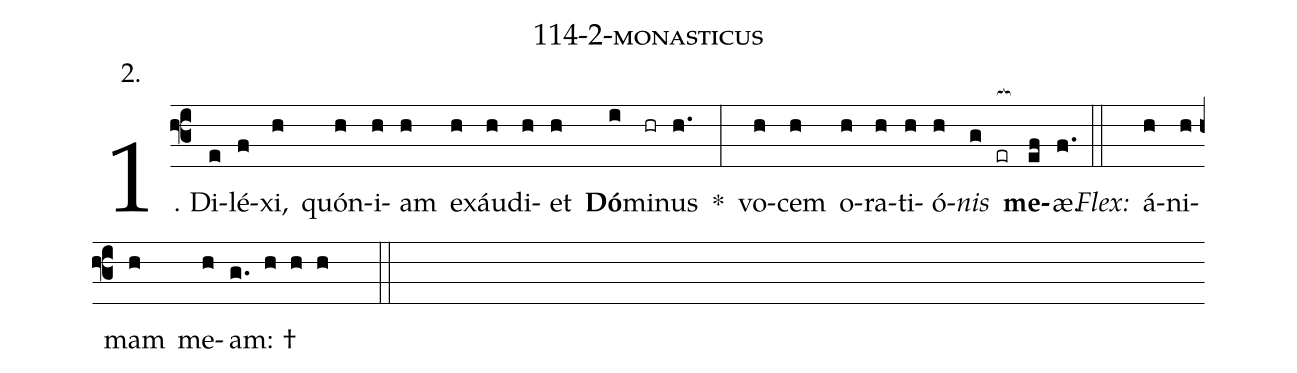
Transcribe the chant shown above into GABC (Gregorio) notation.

name: 114-2-monasticus;
annotation: 2.;
%%
(f3)1. Di(e)lé(f)xi,(h) quón(h)i(h)am(h) ex(h)áu(h)di(h)et(h) <b>Dó</b>(i)mi(hr)nus(h.) *(:) vo(h)cem(h) o(h)ra(h)ti(h)ó(h)<i>nis</i>(g er[ocb:1{]) <b>me</b>(ef[ocb:0}])æ.(f.) (::)
<i>Flex:</i>()  á(h)ni(h)mam(h) me(h)am: †(g. h h h  ::)
